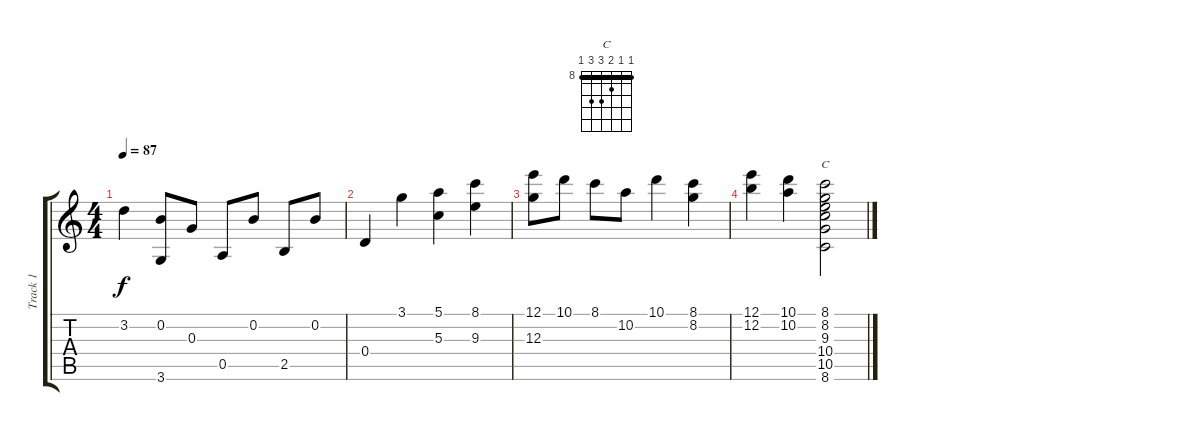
\track ("Track 1" "Track 1") {instrument acousticguitarsteel}
\staff {score tabs}
\tuning (E4 B3 G3 D3 A2 E2) {hide}
\chord ("C" 8 8 9 10 10 8) {firstfret 8 barre 8}
\ts (4 4)
\tempo 87
\clef g2
\ks c
3.2.4{dy f} (0.2 3.6).8 0.3.8 0.5.8 0.2.8 2.5.8 0.2.8 |
0.4.4 3.1.4 (5.1 5.3).4 (8.1 9.3).4 |
(12.1 12.3).8 10.1.8 8.1.8 10.2.8 10.1.4 (8.1 8.2).4 |
(12.1 12.2).4 (10.1 10.2).4 (8.1 8.2 9.3 10.4 10.5 8.6).2{ch "C"}
